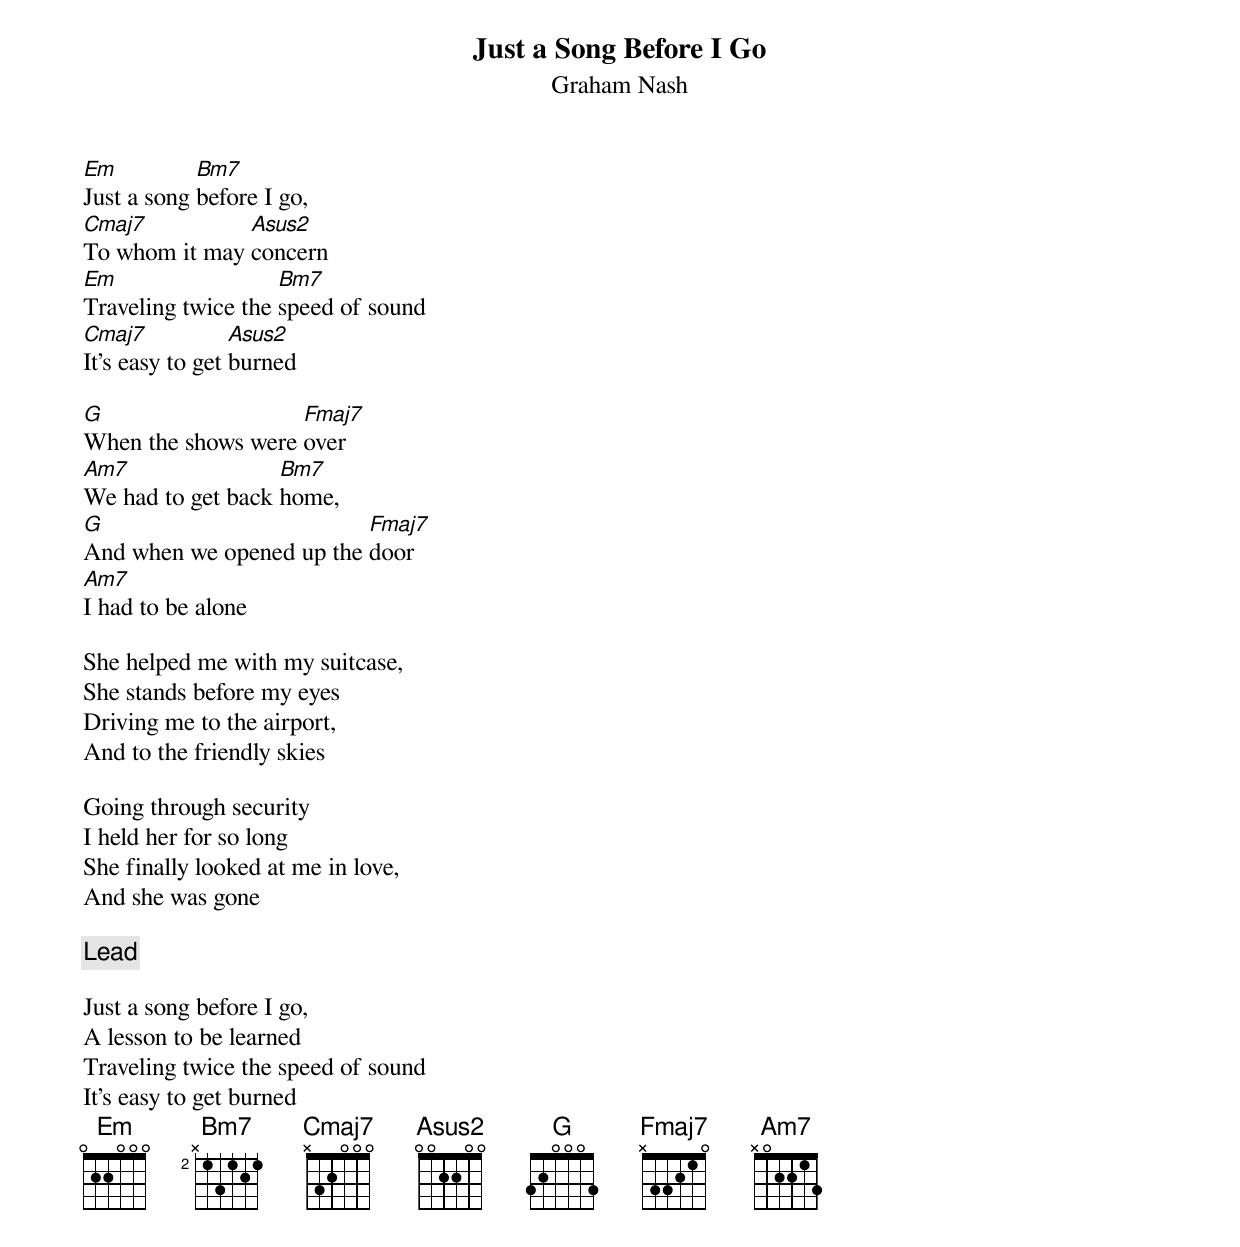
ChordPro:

{title:Just a Song Before I Go}
{subtitle:Graham Nash}
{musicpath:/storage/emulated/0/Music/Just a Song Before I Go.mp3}


[Em]Just a song [Bm7]before I go,
[Cmaj7]To whom it may [Asus2]concern
[Em]Traveling twice the [Bm7]speed of sound
[Cmaj7]It's easy to get [Asus2]burned

[G]When the shows were [Fmaj7]over
[Am7]We had to get back [Bm7]home,
[G]And when we opened up the [Fmaj7]door
[Am7]I had to be alone

She helped me with my suitcase,
She stands before my eyes
Driving me to the airport,
And to the friendly skies

Going through security
I held her for so long
She finally looked at me in love,
And she was gone

{c:Lead}

Just a song before I go,
A lesson to be learned
Traveling twice the speed of sound
It's easy to get burned
